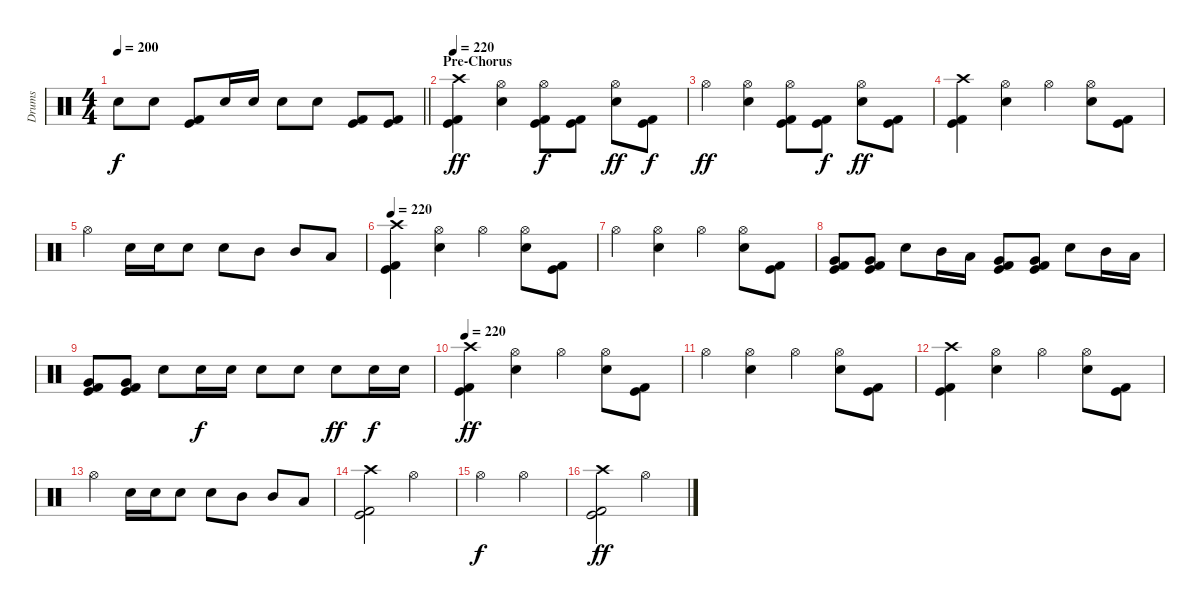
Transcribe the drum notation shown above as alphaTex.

\track ("Drums" "Drums") {instrument percussion}
\staff {score}
\articulation defaults
\ts (4 4)
\tempo 200
\clef neutral
\barLineRight lightlight
\ks c "Electric Snare (hit)".8{dy f} "Electric Snare (hit)".8
("Kick (hit) 2" "Kick (hit)").8 "Electric Snare (hit)".16 "Electric Snare (hit)".16 "Electric Snare (hit)".8 "Electric Snare (hit)".8 ("Kick (hit)" "Kick (hit) 2").8 ("Kick (hit)" "Kick (hit) 2").8 |
\section ("" "Pre-Chorus")
\tempo 220
("Crash high (hit)" "Kick (hit)" "Kick (hit) 2").4{dy ff} ("Hi-Hat (open)" "Electric Snare (hit)").4 ("Hi-Hat (open)" "Kick (hit)" "Kick (hit) 2").8{dy f} ("Kick (hit)" "Kick (hit) 2").8 ("Hi-Hat (open)" "Electric Snare (hit)").8{dy ff} ("Kick (hit)" "Kick (hit) 2").8{dy f} |
"Hi-Hat (open)".4{dy ff} ("Hi-Hat (open)" "Electric Snare (hit)").4 ("Hi-Hat (open)" "Kick (hit)" "Kick (hit) 2").8 ("Kick (hit)" "Kick (hit) 2").8{dy f} ("Hi-Hat (open)" "Electric Snare (hit)").8{dy ff} ("Kick (hit)" "Kick (hit) 2").8 |
("Crash high (hit)" "Kick (hit)" "Kick (hit) 2").4 ("Hi-Hat (open)" "Electric Snare (hit)").4 "Hi-Hat (open)".4 ("Hi-Hat (open)" "Electric Snare (hit)").8 ("Kick (hit)" "Kick (hit) 2").8 |
"Hi-Hat (open)".4 "Electric Snare (hit)".16 "Electric Snare (hit)".16 "Electric Snare (hit)".8 "Electric Snare (hit)".8 "Mid Tom (hit)".8 "Mid Tom (hit)".8 "Low Tom (hit)".8 |
\tempo 220
("Crash high (hit)" "Kick (hit)" "Kick (hit) 2").4 ("Hi-Hat (open)" "Electric Snare (hit)").4 "Hi-Hat (open)".4 ("Hi-Hat (open)" "Electric Snare (hit)").8 ("Kick (hit)" "Kick (hit) 2").8 |
"Hi-Hat (open)".4 ("Hi-Hat (open)" "Electric Snare (hit)").4 "Hi-Hat (open)".4 ("Hi-Hat (open)" "Electric Snare (hit)").8 ("Kick (hit)" "Kick (hit) 2").8 |
("Very Low Tom (hit)" "Kick (hit)" "Kick (hit) 2").8 ("Very Low Tom (hit)" "Kick (hit)" "Kick (hit) 2").8 "Electric Snare (hit)".8 "Mid Tom (hit)".16 "Low Tom (hit)".16 ("Very Low Tom (hit)" "Kick (hit)" "Kick (hit) 2").8 ("Very Low Tom (hit)" "Kick (hit)" "Kick (hit) 2").8 "Electric Snare (hit)".8 "Mid Tom (hit)".16 "Low Tom (hit)".16 |
("Very Low Tom (hit)" "Kick (hit)" "Kick (hit) 2").8 ("Very Low Tom (hit)" "Kick (hit)" "Kick (hit) 2").8 "Electric Snare (hit)".8 "Electric Snare (hit)".16{dy f} "Electric Snare (hit)".16 "Electric Snare (hit)".8 "Electric Snare (hit)".8 "Electric Snare (hit)".8{dy ff} "Electric Snare (hit)".16{dy f} "Electric Snare (hit)".16 |
\tempo 220
("Crash high (hit)" "Kick (hit)" "Kick (hit) 2").4{dy ff} ("Hi-Hat (open)" "Electric Snare (hit)").4 "Hi-Hat (open)".4 ("Hi-Hat (open)" "Electric Snare (hit)").8 ("Kick (hit)" "Kick (hit) 2").8 |
"Hi-Hat (open)".4 ("Hi-Hat (open)" "Electric Snare (hit)").4 "Hi-Hat (open)".4 ("Hi-Hat (open)" "Electric Snare (hit)").8 ("Kick (hit)" "Kick (hit) 2").8 |
("Crash high (hit)" "Kick (hit)" "Kick (hit) 2").4 ("Hi-Hat (open)" "Electric Snare (hit)").4 "Hi-Hat (open)".4 ("Hi-Hat (open)" "Electric Snare (hit)").8 ("Kick (hit)" "Kick (hit) 2").8 |
"Hi-Hat (open)".4 "Electric Snare (hit)".16 "Electric Snare (hit)".16 "Electric Snare (hit)".8 "Electric Snare (hit)".8 "Mid Tom (hit)".8 "Mid Tom (hit)".8 "Low Tom (hit)".8 |
("Crash high (hit)" "Kick (hit)" "Kick (hit) 2").2 "Hi-Hat (open)".2 |
"Hi-Hat (open)".2{dy f} "Hi-Hat (open)".2 |
("Crash high (hit)" "Kick (hit)" "Kick (hit) 2").2{dy ff} "Hi-Hat (open)".2
